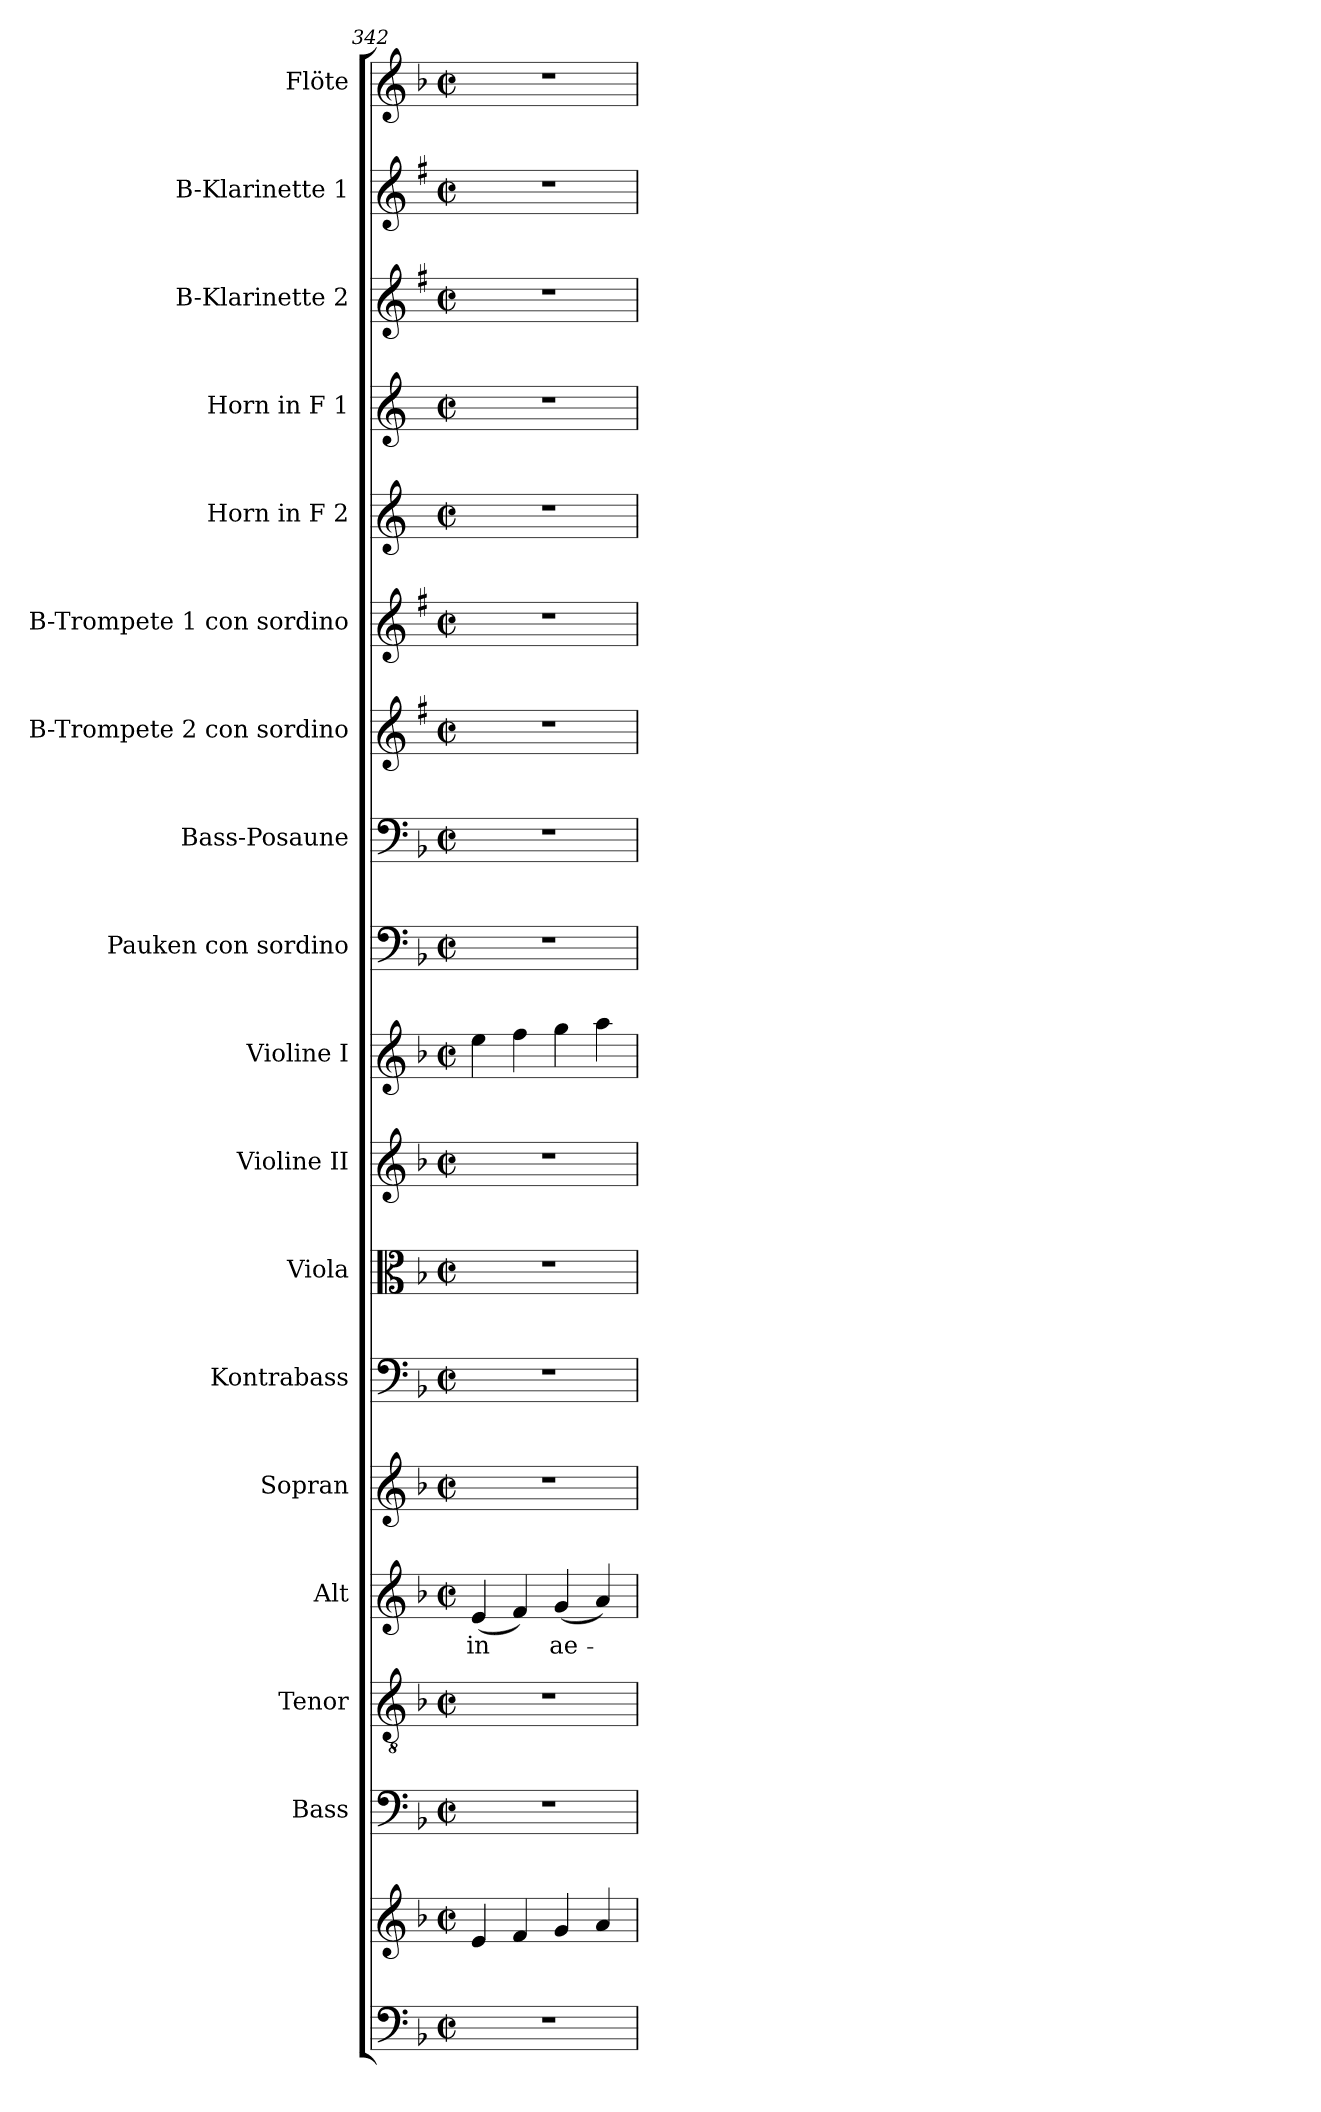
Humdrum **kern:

**kern	**kern	**kern	**kern	**kern	**text	**kern	**kern	**kern	**kern	**kern	**kern	**kern	**kern	**kern	**kern	**kern	**kern	**kern	**kern
*part18	*part18	*part17	*part16	*part15	*part15	*part14	*part13	*part12	*part11	*part10	*part9	*part8	*part7	*part6	*part5	*part4	*part3	*part2	*part1
*staff19	*staff18	*staff17	*staff16	*staff15	*staff15	*staff14	*staff13	*staff12	*staff11	*staff10	*staff9	*staff8	*staff7	*staff6	*staff5	*staff4	*staff3	*staff2	*staff1
*	*	*I"Bass	*I"Tenor	*I"Alt	*	*I"Sopran	*I"Kontrabass	*I"Viola	*I"Violine II	*I"Violine I	*I"Pauken con sordino	*I"Bass-Posaune	*I"B-Trompete 2 con sordino	*I"B-Trompete 1 con sordino	*I"Horn in F 2	*I"Horn in F 1	*I"B-Klarinette 2	*I"B-Klarinette 1	*I"Flöte
*	*	*I'B.	*I'T.	*I'A.	*	*I'S.	*I'Kb.	*I'Vla.	*I'Vl. II	*I'Vl. I	*I'Pk.	*I'B. Pos.	*I'B Trp. 2	*I'B Trp. 1	*	*	*I'B Kl. 2	*I'B Kl. 1	*I'Fl.
*clefF4	*clefG2	*clefF4	*clefGv2	*clefG2	*	*clefG2	*clefF4	*clefC3	*clefG2	*clefG2	*clefF4	*clefF4	*clefG2	*clefG2	*clefG2	*clefG2	*clefG2	*clefG2	*clefG2
*	*	*	*	*	*	*	*ITrd7c12	*	*	*	*	*	*ITrd1c2	*ITrd1c2	*ITrd4c7	*ITrd4c7	*ITrd1c2	*ITrd1c2	*
*k[b-]	*k[b-]	*k[b-]	*k[b-]	*k[b-]	*	*k[b-]	*k[b-]	*k[b-]	*k[b-]	*k[b-]	*k[b-]	*k[b-]	*k[b-]	*k[b-]	*k[b-]	*k[b-]	*k[b-]	*k[b-]	*k[b-]
*F:	*F:	*F:	*F:	*F:	*	*F:	*F:	*F:	*F:	*F:	*F:	*F:	*F:	*F:	*F:	*F:	*F:	*F:	*F:
*M2/2	*M2/2	*M2/2	*M2/2	*M2/2	*	*M2/2	*M2/2	*M2/2	*M2/2	*M2/2	*M2/2	*M2/2	*M2/2	*M2/2	*M2/2	*M2/2	*M2/2	*M2/2	*M2/2
*met(c|)	*met(c|)	*met(c|)	*met(c|)	*met(c|)	*	*met(c|)	*met(c|)	*met(c|)	*met(c|)	*met(c|)	*met(c|)	*met(c|)	*met(c|)	*met(c|)	*met(c|)	*met(c|)	*met(c|)	*met(c|)	*met(c|)
=342	=342	=342	=342	=342	=342	=342	=342	=342	=342	=342	=342	=342	=342	=342	=342	=342	=342	=342	=342
!	!	!	!	!	!LO:LY:b	!	!	!	!	!	!	!	!	!	!	!	!	!	!
1r	4e/	1r	1r	(<4e/	in	1r	1r	1r	1r	4ee\	1r	1r	1r	1r	1r	1r	1r	1r	1r
.	4f/	.	.	4f/)	.	.	.	.	.	4ff\	.	.	.	.	.	.	.	.	.
!	!	!	!	!	!LO:LY:b	!	!	!	!	!	!	!	!	!	!	!	!	!	!
.	4g/	.	.	(<4g/	ae-	.	.	.	.	4gg\	.	.	.	.	.	.	.	.	.
.	4a/	.	.	4a/)	.	.	.	.	.	4aa\	.	.	.	.	.	.	.	.	.
=	=	=	=	=	=	=	=	=	=	=	=	=	=	=	=	=	=	=	=
*-	*-	*-	*-	*-	*-	*-	*-	*-	*-	*-	*-	*-	*-	*-	*-	*-	*-	*-	*-
